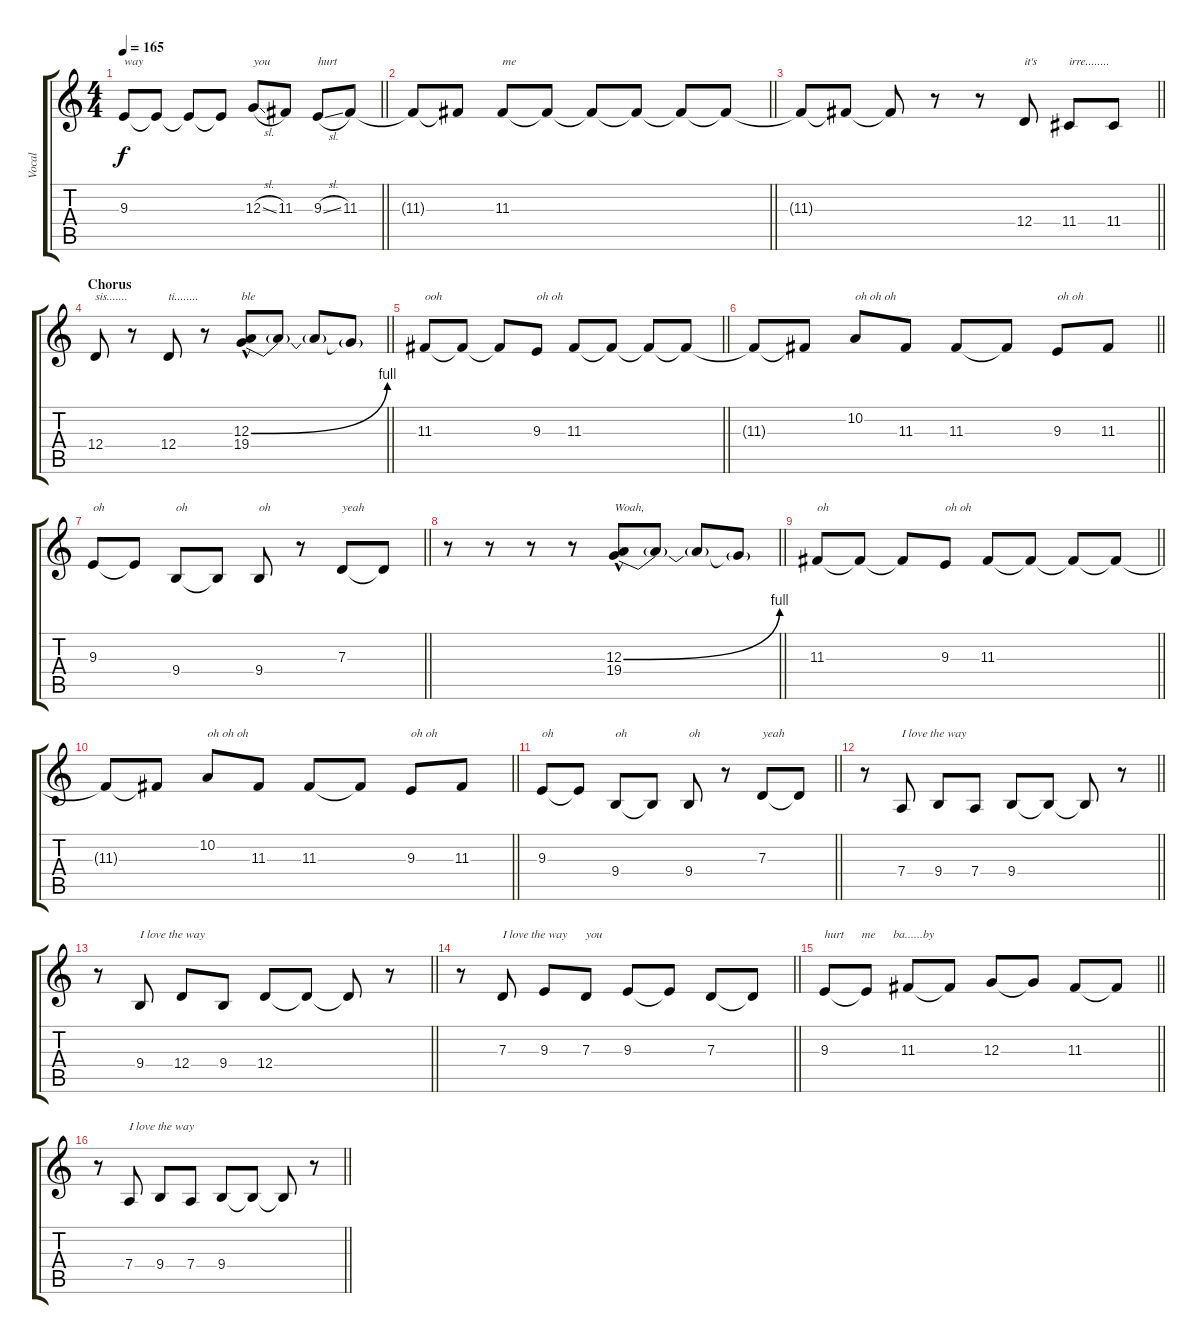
\track ("Vocal" "Vocal") {instrument lead2sawtooth}
\staff {score tabs}
\tuning (E4 B3 G3 D3 A2 E2) {hide}
\ts (4 4)
\tempo 165
\clef g2
\barLineRight lightlight
\ks c
9.3.8{txt "way" dy f} 9.3{t}.8 9.3{t}.8 9.3{t}.8 12.3{sl}.8{txt "you"} 11.3.8 9.3{sl}.8{txt "hurt"} 11.3.8 |
\barLineRight lightlight
11.3{t}.8 11.3{t}.8 11.3.8{txt "me"} 11.3{t}.8 11.3{t}.8 11.3{t}.8 11.3{t}.8 11.3{t}.8 |
\barLineRight lightlight
11.3{t}.8 11.3{t}.8 11.3{t}.8 r.8 r.8 12.4.8{txt "it's "} 11.4.8{txt "irre........"} 11.4.8 |
\section ("" "Chorus")
\barLineRight lightlight
12.4.8{txt "sis......."} r.8 12.4.8{txt "ti........"} r.8 (12.3{be (bend 0 0 60 4) hac} 19.4{hac}).8{txt "ble"} 12.3{t}.8 12.3{t}.8 12.3{t}.8 |
\barLineRight lightlight
11.3.8{txt "ooh"} 11.3{t}.8 11.3{t}.8 9.3.8{txt "oh oh"} 11.3.8 11.3{t}.8 11.3{t}.8 11.3{t}.8 |
\barLineRight lightlight
11.3{t}.8 11.3{t}.8 10.2.8{txt "oh oh oh"} 11.3.8 11.3.8 11.3{t}.8 9.3.8{txt "oh oh"} 11.3.8 |
\barLineRight lightlight
9.3.8{txt "oh"} 9.3{t}.8 9.4.8{txt "oh"} 9.4{t}.8 9.4.8{txt "oh"} r.8 7.3.8{txt "yeah"} 7.3{t}.8 |
\barLineRight lightlight
r.8 r.8 r.8 r.8 (12.3{be (bend 0 0 60 4) hac} 19.4{hac}).8{txt "Woah, "} 12.3{t}.8 12.3{t}.8 12.3{t}.8 |
\barLineRight lightlight
11.3.8{txt "oh"} 11.3{t}.8 11.3{t}.8 9.3.8{txt "oh oh"} 11.3.8 11.3{t}.8 11.3{t}.8 11.3{t}.8 |
\barLineRight lightlight
11.3{t}.8 11.3{t}.8 10.2.8{txt "oh oh oh"} 11.3.8 11.3.8 11.3{t}.8 9.3.8{txt "oh oh"} 11.3.8 |
\barLineRight lightlight
9.3.8{txt "oh"} 9.3{t}.8 9.4.8{txt "oh"} 9.4{t}.8 9.4.8{txt "oh"} r.8 7.3.8{txt "yeah"} 7.3{t}.8 |
\barLineRight lightlight
r.8 7.4.8{txt "I love the way "} 9.4.8 7.4.8 9.4.8 9.4{t}.8 9.4{t}.8 r.8 |
\barLineRight lightlight
r.8 9.4.8{txt "I love the way"} 12.4.8 9.4.8 12.4.8 12.4{t}.8 12.4{t}.8 r.8 |
\barLineRight lightlight
r.8 7.3.8{txt "I love the way      you "} 9.3.8 7.3.8 9.3.8 9.3{t}.8 7.3.8 7.3{t}.8 |
\barLineRight lightlight
9.3.8{txt "hurt      me      ba......by"} 9.3{t}.8 11.3.8 11.3{t}.8 12.3.8 12.3{t}.8 11.3.8 11.3{t}.8 |
\barLineRight lightlight
r.8 7.4.8{txt "I love the way "} 9.4.8 7.4.8 9.4.8 9.4{t}.8 9.4{t}.8 r.8
